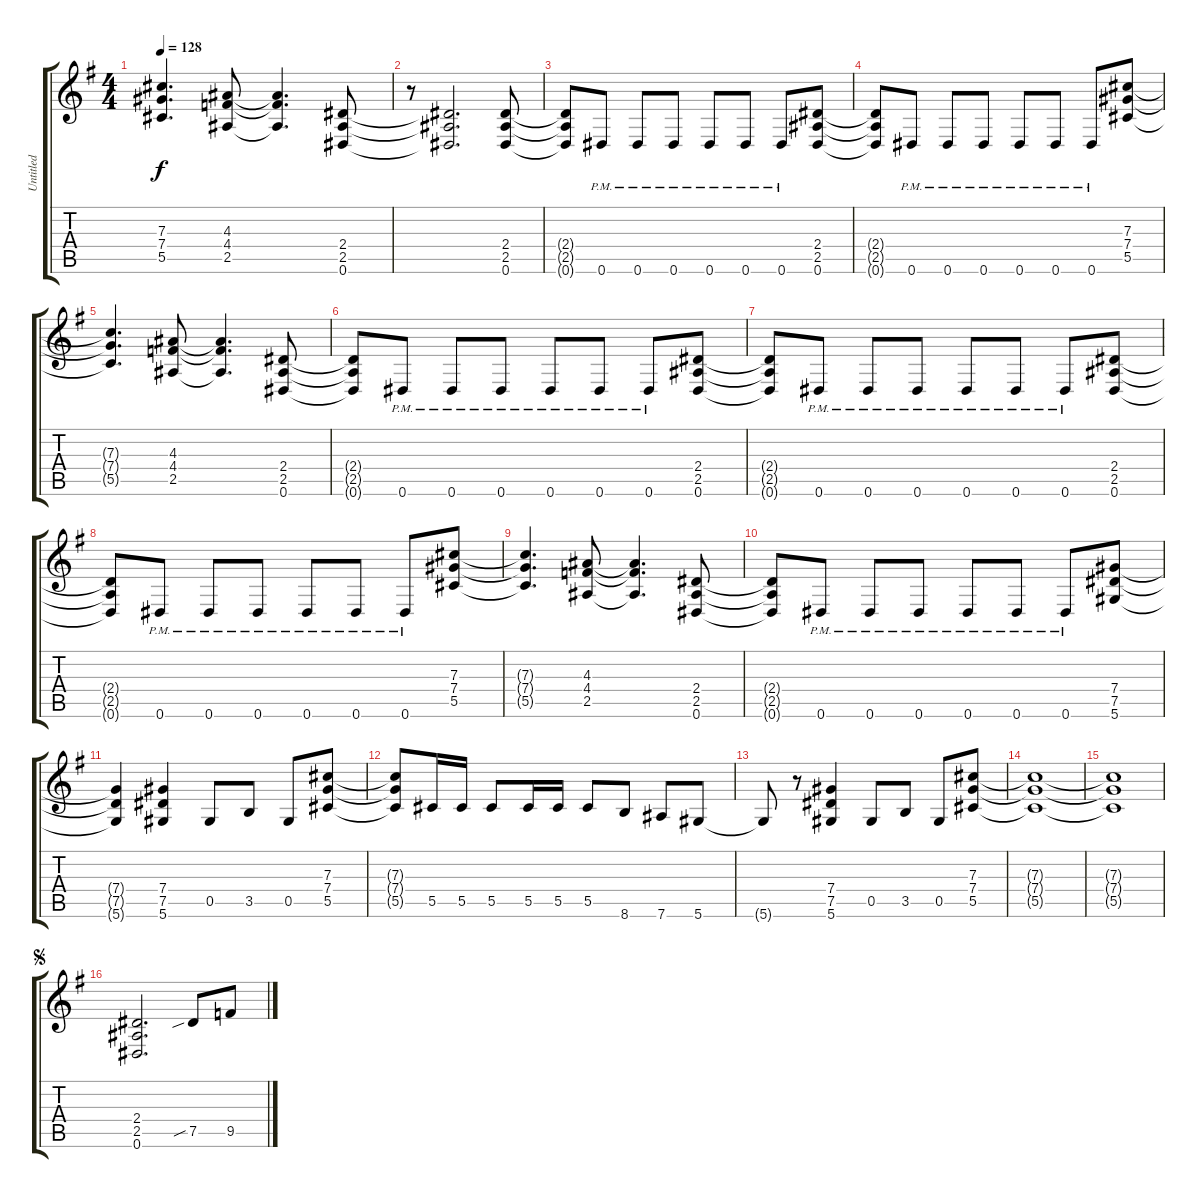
\track ("Untitled" "Untitled") {instrument distortionguitar}
\staff {score tabs}
\tuning (Eb4 Bb3 Gb3 Db3 Ab2 Eb2) {hide}
\ts (4 4)
\tempo 128
\clef g2
\ks g
(7.3{t} 7.4{t} 5.5{t}).4{d dy f} (4.3 4.4 2.5).8 (4.3{t} 4.4{t} 2.5{t}).4{d} (2.4 2.5 0.6).8 |
r.8 (2.4{t} 2.5{t} 0.6{t}).2{d} (2.4 2.5 0.6).8 |
(2.4{t} 2.5{t} 0.6{t}).8 0.6{pm}.8 0.6{pm}.8 0.6{pm}.8 0.6{pm}.8 0.6{pm}.8 0.6{pm}.8 (2.4 2.5 0.6).8 |
(2.4{t} 2.5{t} 0.6{t}).8 0.6{pm}.8 0.6{pm}.8 0.6{pm}.8 0.6{pm}.8 0.6{pm}.8 0.6{pm}.8 (7.3 7.4 5.5).8 |
(7.3{t} 7.4{t} 5.5{t}).4{d} (4.3 4.4 2.5).8 (4.3{t} 4.4{t} 2.5{t}).4{d} (2.4 2.5 0.6).8 |
(2.4{t} 2.5{t} 0.6{t}).8 0.6{pm}.8 0.6{pm}.8 0.6{pm}.8 0.6{pm}.8 0.6{pm}.8 0.6{pm}.8 (2.4 2.5 0.6).8 |
(2.4{t} 2.5{t} 0.6{t}).8 0.6{pm}.8 0.6{pm}.8 0.6{pm}.8 0.6{pm}.8 0.6{pm}.8 0.6{pm}.8 (2.4 2.5 0.6).8 |
(2.4{t} 2.5{t} 0.6{t}).8 0.6{pm}.8 0.6{pm}.8 0.6{pm}.8 0.6{pm}.8 0.6{pm}.8 0.6{pm}.8 (7.3 7.4 5.5).8 |
(7.3{t} 7.4{t} 5.5{t}).4{d} (4.3 4.4 2.5).8 (4.3{t} 4.4{t} 2.5{t}).4{d} (2.4 2.5 0.6).8 |
(2.4{t} 2.5{t} 0.6{t}).8 0.6{pm}.8 0.6{pm}.8 0.6{pm}.8 0.6{pm}.8 0.6{pm}.8 0.6{pm}.8 (7.4 7.5 5.6).8 |
(7.4{t} 7.5{t} 5.6{t}).4 (7.4 7.5 5.6).4 0.5.8 3.5.8 0.5.8 (7.3 7.4 5.5).8 |
(7.3{t} 7.4{t} 5.5{t}).8 5.5.16 5.5.16 5.5.8 5.5.16 5.5.16 5.5.8 8.6.8 7.6.8 5.6.8 |
5.6{t}.8 r.8 (7.4 7.5 5.6).4 0.5.8 3.5.8 0.5.8 (7.3 7.4 5.5).8 |
(7.3{t} 7.4{t} 5.5{t}).1 |
(7.3{t} 7.4{t} 5.5{t}).1 |
\jump segno
(2.4 2.5 0.6).2{d} 7.5{sib}.8 9.5.8
